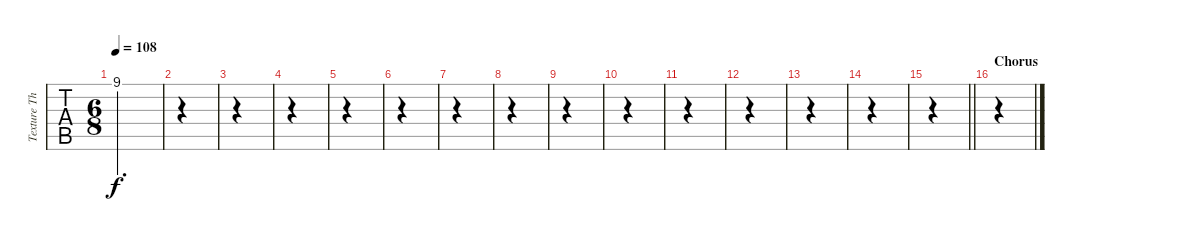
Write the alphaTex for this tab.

\track ("Texture Three" "Texture Th") {instrument distortionguitar}
\staff {tabs}
\tuning (E4 B3 G3 D3 A2 E2) {hide}
\ts (6 8)
\tempo 108
\clef g2
\ks a
9.1{t}.2{d dy f volume 0} |
|
|
|
|
|
|
|
|
|
|
|
|
|
\barLineRight lightlight
|
\section ("" "Chorus")
